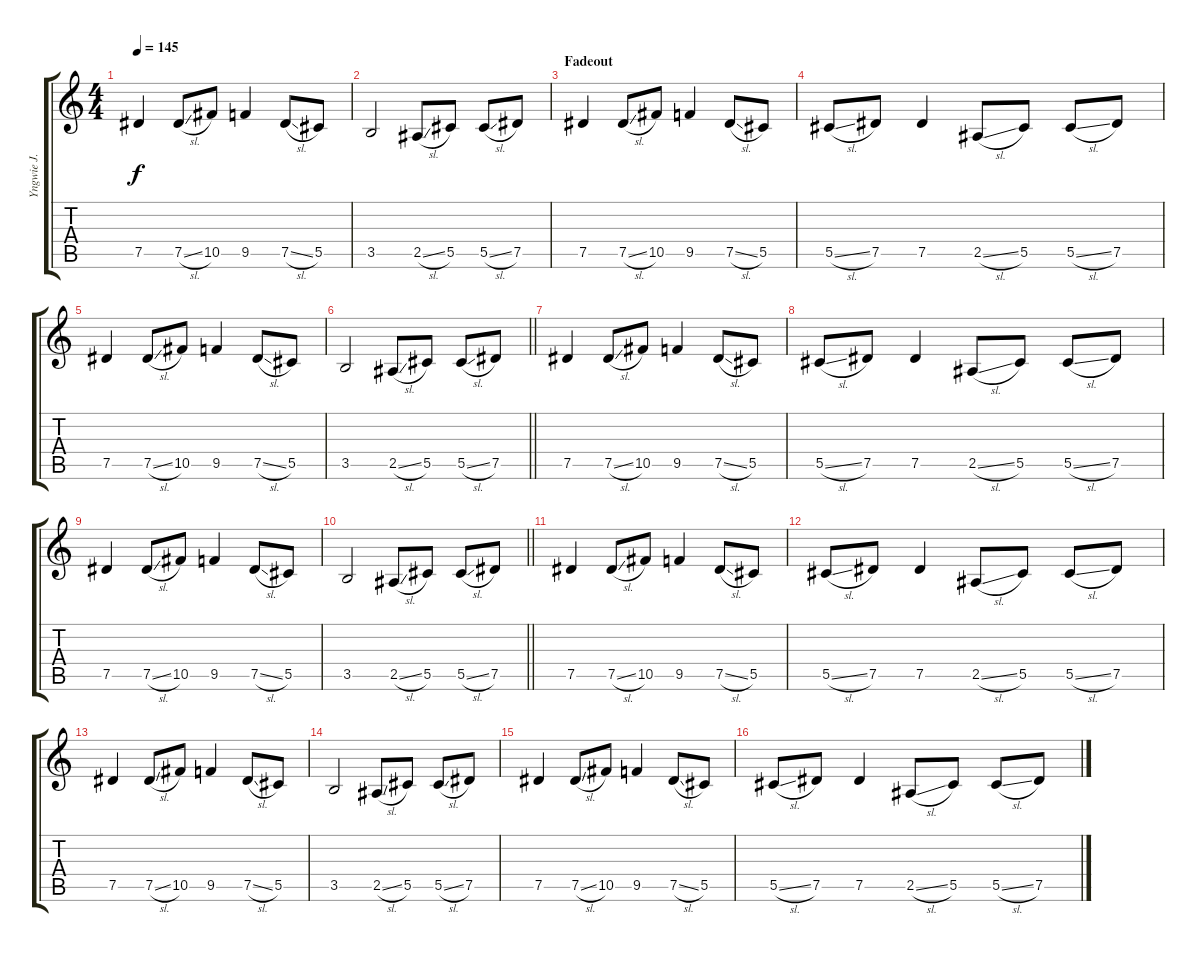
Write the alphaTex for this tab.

\track ("Yngwie J. Malmsteen" "Yngwie J. ") {instrument overdrivenguitar}
\staff {score tabs}
\tuning (Eb4 Bb3 Gb3 Db3 Ab2 Eb2) {hide}
\ts (4 4)
\tempo 145
\clef g2
\ks c
7.5.4{dy f} 7.5{sl}.8 10.5.8 9.5.4 7.5{sl}.8 5.5.8 |
3.5.2 2.5{sl}.8 5.5.8 5.5{sl}.8 7.5.8 |
\section ("" "Fadeout")
7.5.4 7.5{sl}.8 10.5.8 9.5.4 7.5{sl}.8 5.5.8 |
5.5{sl}.8 7.5.8 7.5.4 2.5{sl}.8 5.5.8 5.5{sl}.8 7.5.8 |
7.5.4 7.5{sl}.8 10.5.8 9.5.4 7.5{sl}.8 5.5.8 |
\barLineRight lightlight
3.5.2 2.5{sl}.8 5.5.8 5.5{sl}.8 7.5.8 |
7.5.4 7.5{sl}.8 10.5.8 9.5.4 7.5{sl}.8 5.5.8 |
5.5{sl}.8 7.5.8 7.5.4 2.5{sl}.8 5.5.8 5.5{sl}.8 7.5.8 |
7.5.4 7.5{sl}.8 10.5.8 9.5.4 7.5{sl}.8 5.5.8 |
\barLineRight lightlight
3.5.2 2.5{sl}.8 5.5.8 5.5{sl}.8 7.5.8 |
7.5.4 7.5{sl}.8 10.5.8 9.5.4 7.5{sl}.8 5.5.8 |
5.5{sl}.8 7.5.8 7.5.4 2.5{sl}.8 5.5.8 5.5{sl}.8 7.5.8 |
7.5.4 7.5{sl}.8 10.5.8 9.5.4 7.5{sl}.8 5.5.8 |
3.5.2 2.5{sl}.8 5.5.8 5.5{sl}.8 7.5.8 |
7.5.4 7.5{sl}.8 10.5.8 9.5.4 7.5{sl}.8 5.5.8 |
5.5{sl}.8 7.5.8 7.5.4 2.5{sl}.8 5.5.8 5.5{sl}.8 7.5.8
